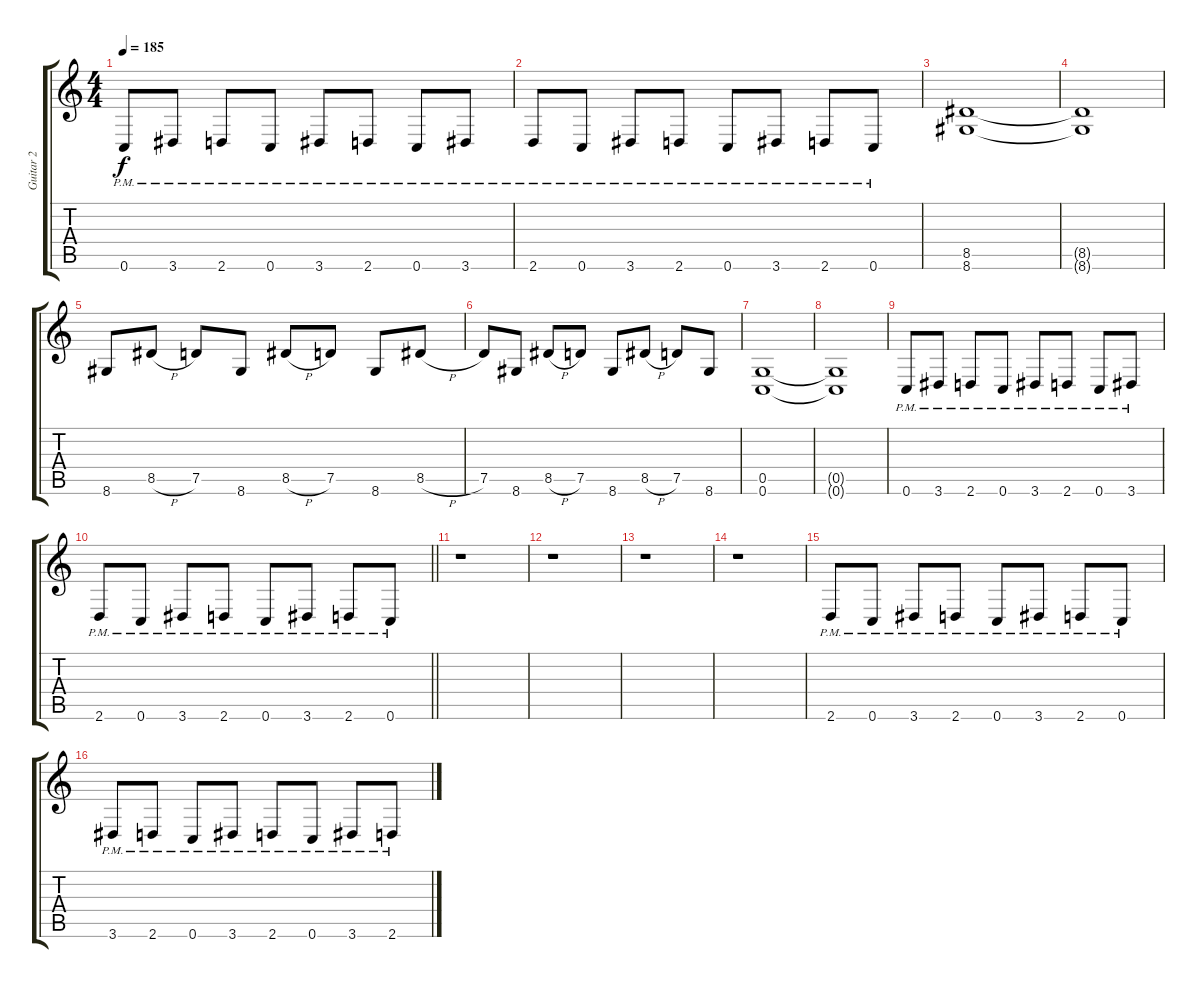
\track ("Guitar 2" "Guitar 2") {instrument overdrivenguitar}
\staff {score tabs}
\tuning (D4 A3 F3 C3 G2 C2) {hide}
\ts (4 4)
\tempo 185
\clef g2
\ks c
0.6{pm}.8{dy f} 3.6{pm}.8 2.6{pm}.8 0.6{pm}.8 3.6{pm}.8 2.6{pm}.8 0.6{pm}.8 3.6{pm}.8 |
2.6{pm}.8 0.6{pm}.8 3.6{pm}.8 2.6{pm}.8 0.6{pm}.8 3.6{pm}.8 2.6{pm}.8 0.6{pm}.8 |
(8.5 8.6).1 |
(8.5{t} 8.6{t}).1 |
8.6.8 8.5{h}.8 7.5.8 8.6.8 8.5{h}.8 7.5.8 8.6.8 8.5{h}.8 |
7.5.8 8.6.8 8.5{h}.8 7.5.8 8.6.8 8.5{h}.8 7.5.8 8.6.8 |
(0.5 0.6).1 |
(0.5{t} 0.6{t}).1 |
0.6{pm}.8 3.6{pm}.8 2.6{pm}.8 0.6{pm}.8 3.6{pm}.8 2.6{pm}.8 0.6{pm}.8 3.6{pm}.8 |
\barLineRight lightlight
2.6{pm}.8 0.6{pm}.8 3.6{pm}.8 2.6{pm}.8 0.6{pm}.8 3.6{pm}.8 2.6{pm}.8 0.6{pm}.8 |
r.1 |
r.1 |
r.1 |
r.1 |
2.6{pm}.8 0.6{pm}.8 3.6{pm}.8 2.6{pm}.8 0.6{pm}.8 3.6{pm}.8 2.6{pm}.8 0.6{pm}.8 |
3.6{pm}.8 2.6{pm}.8 0.6{pm}.8 3.6{pm}.8 2.6{pm}.8 0.6{pm}.8 3.6{pm}.8 2.6{pm}.8
